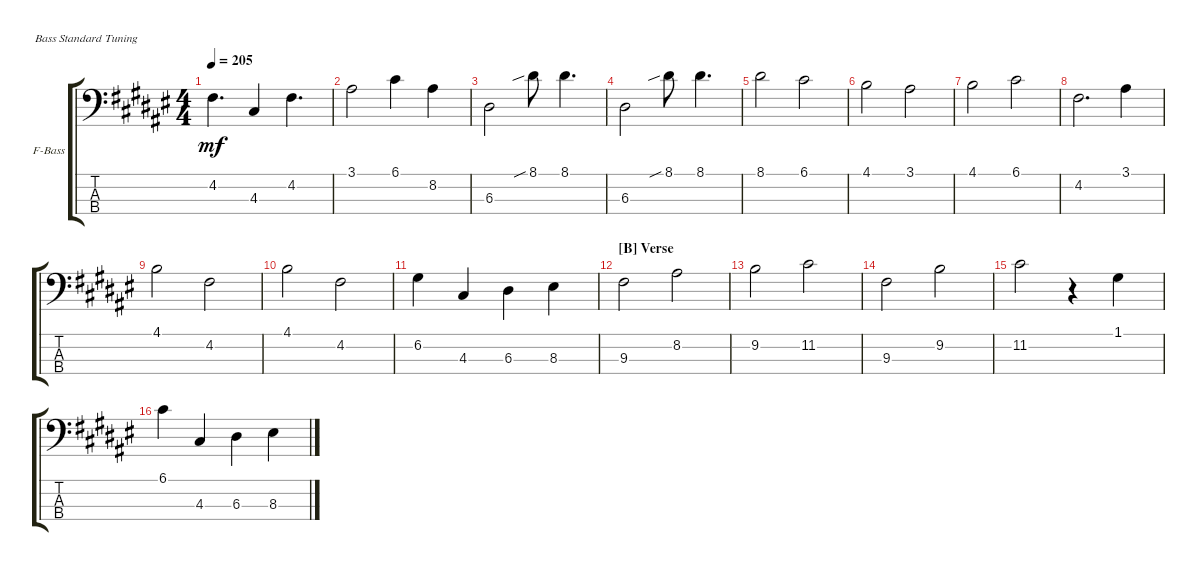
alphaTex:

\defaultSystemsLayout 4
\bracketExtendMode groupsimilarinstruments
\firstSystemTrackNameOrientation horizontal
\otherSystemsTrackNameOrientation horizontal
\track ("Fretless Bass" "F-Bass") {instrument fretlessbass}
\staff {score tabs}
\tuning (G2 D2 A1 E1)
\ts (4 4)
\tempo 205
\clef f4
\scale
0.333333
\ks f#
4.2.4{d dy mf} 4.3.4 4.2.4{d} |
\scale
0.333333 3.1.2 6.1.4 8.2.4 |
\scale
0.333333 6.3.2 8.1{sib}.8 8.1.4{d} |
\scale
0.333333 6.3.2 8.1{sib}.8 8.1.4{d} |
\scale
0.333333 8.1.2 6.1.2 |
\scale
0.333333 4.1.2 3.1.2 |
\scale
0.333333 4.1.2 6.1.2 |
\scale
0.333333 4.2.2{d} 3.1.4 |
\scale
0.333333 4.1.2 4.2.2 |
\scale
0.333333 4.1.2 4.2.2 |
\scale
0.333333 6.2.4 4.3.4 6.3.4 8.3.4 |
\section ("B" "Verse")
\scale
0.333333 9.3.2 8.2.2 |
\scale
0.333333 9.2.2 11.2.2 |
\scale
0.333333 9.3.2 9.2.2 |
\scale
0.333333 11.2.2 r.4 1.1.4 |
\scale
0.333333 6.1.4 4.3.4 6.3.4 8.3.4
